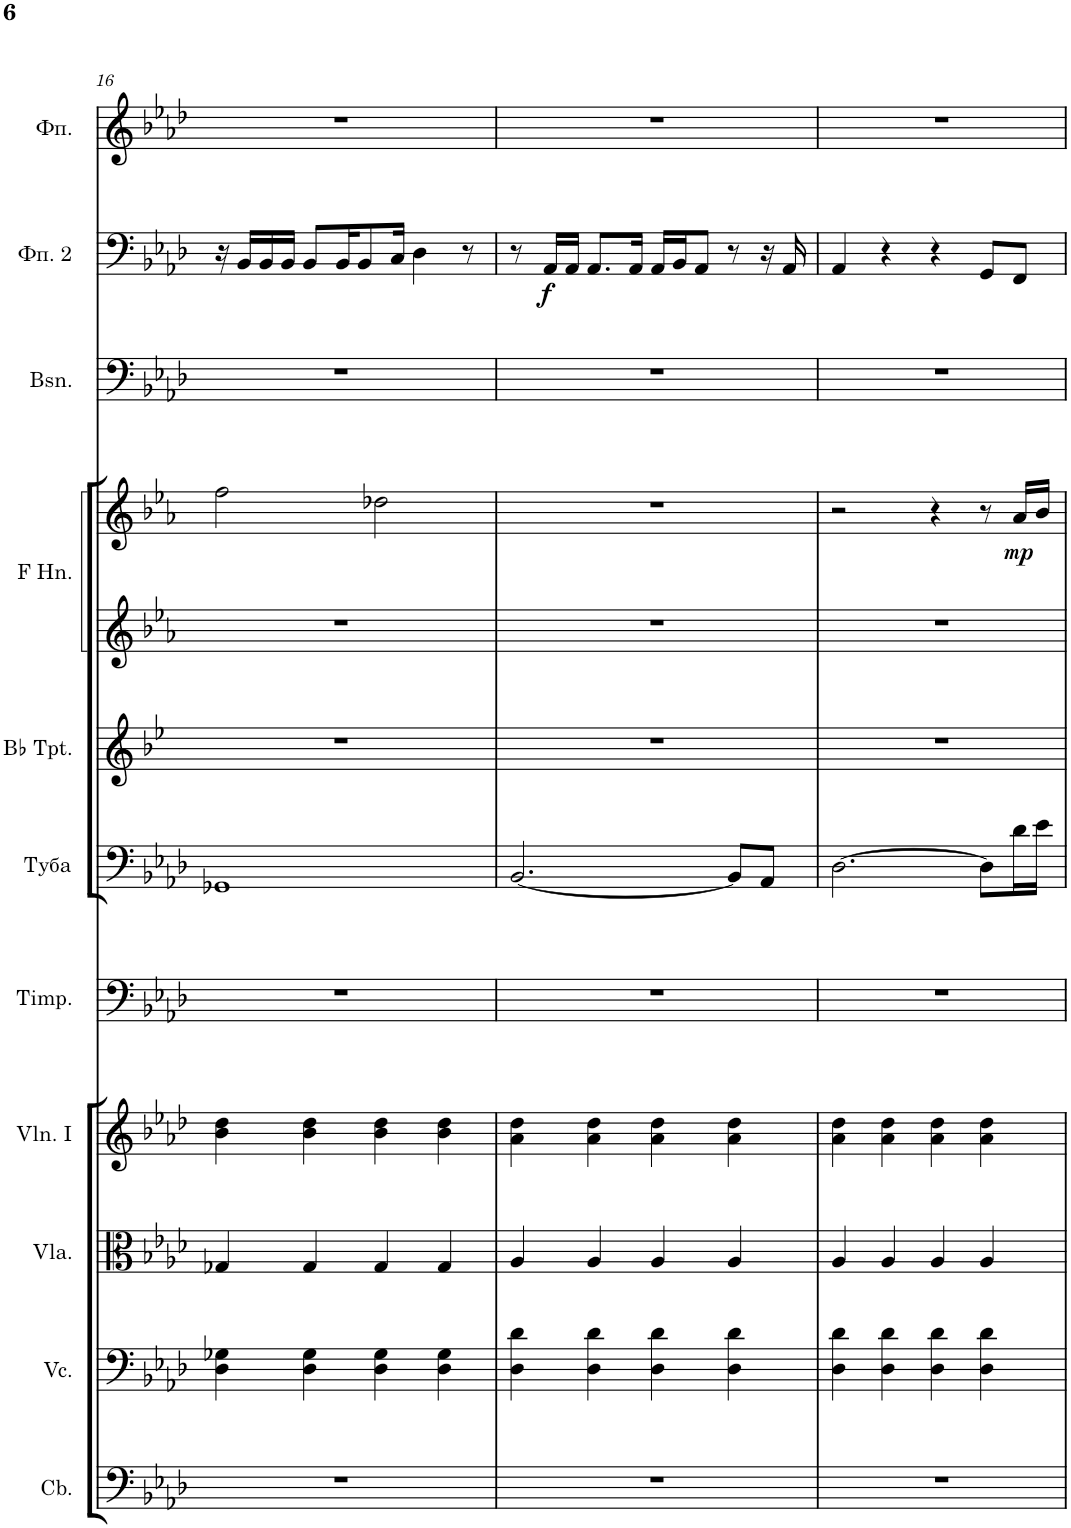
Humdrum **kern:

**kern	**kern	**kern	**kern	**kern	**kern	**kern	**kern	**kern	**dynam	**kern	**kern	**dynam	**kern
*part11	*part10	*part9	*part8	*part7	*part6	*part5	*part4	*part4	*part4	*part3	*part2	*part2	*part1
*staff12	*staff11	*staff10	*staff9	*staff8	*staff7	*staff6	*staff5	*staff4	*staff4/5	*staff3	*staff2	*staff2	*staff1
*I"Contrabasses	*I"Violoncellos	*I"Violas	*I"Violins I	*I"Timpani	*I"Туба	*I"Trumpets in Bb	*I"Horns in F	*	*	*I"Bassoons	*I"Фортепиано 2	*	*I"Фортепиано
*I'Cb.	*I'Vc.	*I'Vla.	*I'Vln. I	*I'Timp.	*	*	*	*	*	*I'Bsn.	*	*	*
!!LO:PB:g=z
*clefF4	*clefF4	*clefC3	*clefG2	*clefF4	*clefF4	*clefG2	*clefG2	*clefG2	*	*clefF4	*clefF4	*	*clefG2
*Trd7c12	*	*	*	*	*	*Trd1c2	*Trd4c7	*Trd4c7	*	*	*	*	*
*k[b-e-a-d-]	*k[b-e-a-d-]	*k[b-e-a-d-]	*k[b-e-a-d-]	*k[b-e-a-d-]	*k[b-e-a-d-]	*k[b-e-]	*k[b-e-a-]	*k[b-e-a-]	*	*k[b-e-a-d-]	*k[b-e-a-d-]	*	*k[b-e-a-d-]
*M4/4	*M4/4	*M4/4	*M4/4	*M4/4	*M4/4	*M4/4	*M4/4	*M4/4	*	*M4/4	*M4/4	*	*M4/4
=16	=16	=16	=16	=16	=16	=16	=16	=16	=16	=16	=16	=16	=16
1r	4D-\ 4G-X\	4G-X/	4b-\ 4dd-\	1r	1GG-X	1r	1r	2ff\	.	1r	16r	.	1r
.	.	.	.	.	.	.	.	.	.	.	16BB-/LL	.	.
.	.	.	.	.	.	.	.	.	.	.	16BB-/	.	.
.	.	.	.	.	.	.	.	.	.	.	16BB-/JJ	.	.
.	4D-\ 4G-\	4G-/	4b-\ 4dd-\	.	.	.	.	.	.	.	8BB-/L	.	.
.	.	.	.	.	.	.	.	.	.	.	16BB-/K	.	.
.	.	.	.	.	.	.	.	.	.	.	8BB-/	.	.
.	4D-\ 4G-\	4G-/	4b-\ 4dd-\	.	.	.	.	2dd-X\	.	.	.	.	.
.	.	.	.	.	.	.	.	.	.	.	16C/Jk	.	.
.	.	.	.	.	.	.	.	.	.	.	4D-\	.	.
.	4D-\ 4G-\	4G-/	4b-\ 4dd-\	.	.	.	.	.	.	.	.	.	.
.	.	.	.	.	.	.	.	.	.	.	8r	.	.
=17	=17	=17	=17	=17	=17	=17	=17	=17	=17	=17	=17	=17	=17
1r	4D-\ 4d-\	4A-/	4a-\ 4dd-\	1r	[2.BB-/	1r	1r	1r	.	1r	8r	.	1r
!	!	!	!	!	!	!	!	!	!	!	!	!LO:DY:b	!
.	.	.	.	.	.	.	.	.	.	.	16AA-/LL	f	.
.	.	.	.	.	.	.	.	.	.	.	16AA-/JJ	.	.
.	4D-\ 4d-\	4A-/	4a-\ 4dd-\	.	.	.	.	.	.	.	8.AA-/L	.	.
.	.	.	.	.	.	.	.	.	.	.	16AA-/Jk	.	.
.	4D-\ 4d-\	4A-/	4a-\ 4dd-\	.	.	.	.	.	.	.	16AA-/LL	.	.
.	.	.	.	.	.	.	.	.	.	.	16BB-/J	.	.
.	.	.	.	.	.	.	.	.	.	.	8AA-/J	.	.
.	4D-\ 4d-\	4A-/	4a-\ 4dd-\	.	8BB-/L]	.	.	.	.	.	8r	.	.
.	.	.	.	.	8AA-/J	.	.	.	.	.	16r	.	.
.	.	.	.	.	.	.	.	.	.	.	16AA-/	.	.
=18	=18	=18	=18	=18	=18	=18	=18	=18	=18	=18	=18	=18	=18
1r	4D-\ 4d-\	4A-/	4a-\ 4dd-\	1r	[2.D-\	1r	1r	2r	.	1r	4AA-/	.	1r
.	4D-\ 4d-\	4A-/	4a-\ 4dd-\	.	.	.	.	.	.	.	4r	.	.
.	4D-\ 4d-\	4A-/	4a-\ 4dd-\	.	.	.	.	4r	.	.	4r	.	.
.	4D-\ 4d-\	4A-/	4a-\ 4dd-\	.	8D-\L]	.	.	8r	.	.	8GG/L	.	.
!	!	!	!	!	!	!	!	!	!LO:DY:b	!	!	!	!
.	.	.	.	.	16d-\L	.	.	16a-/LL	mp	.	8FF/J	.	.
.	.	.	.	.	16e-\JJ	.	.	16b-/JJ	.	.	.	.	.
=	=	=	=	=	=	=	=	=	=	=	=	=	=
*-	*-	*-	*-	*-	*-	*-	*-	*-	*-	*-	*-	*-	*-
